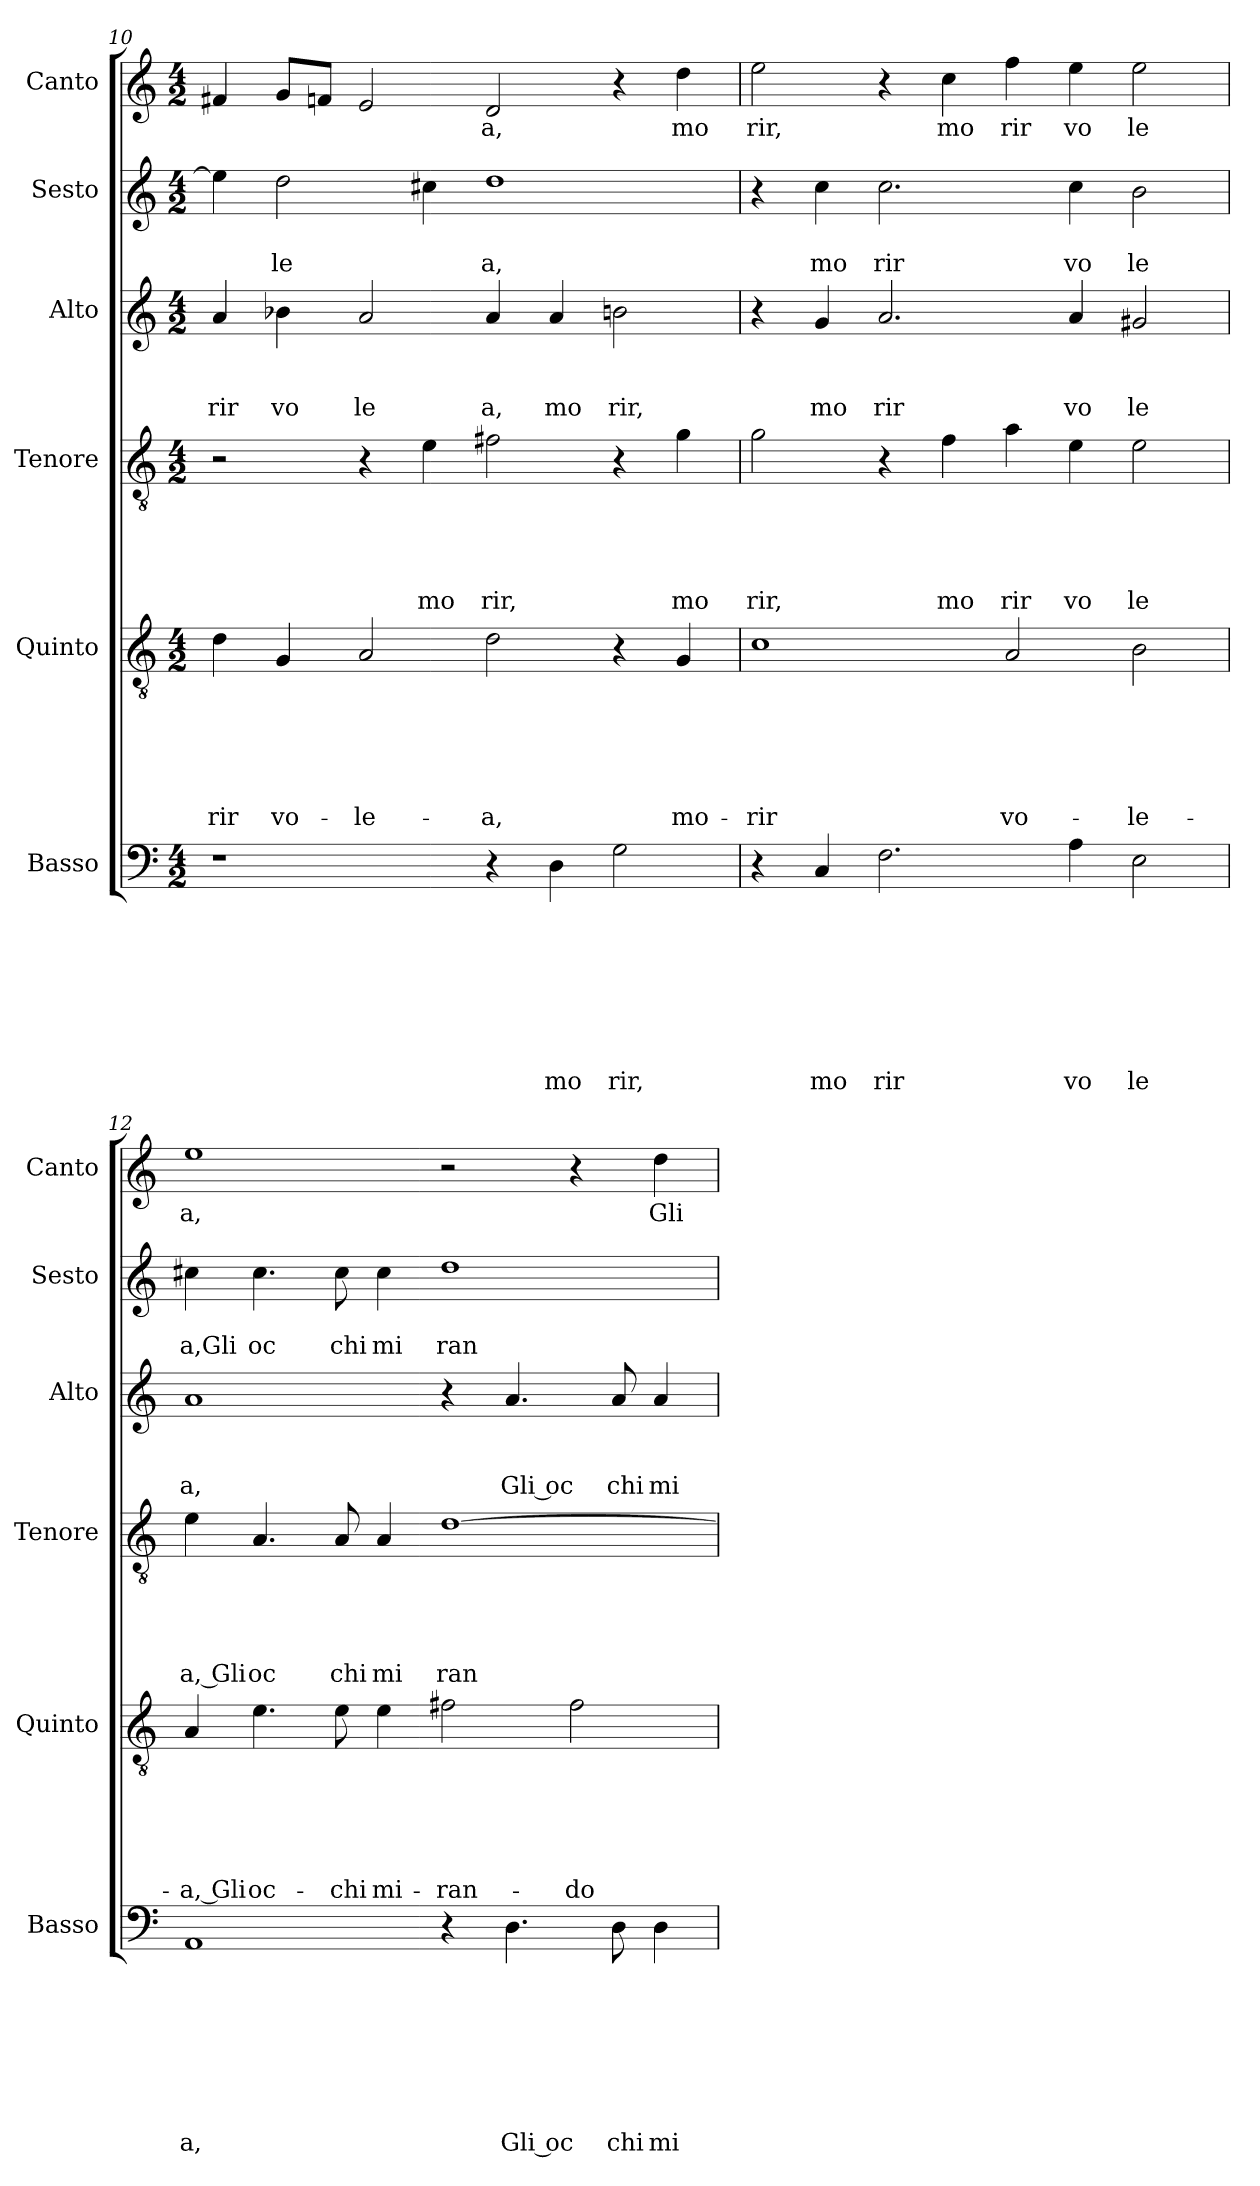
**kern	**text	**text	**text	**text	**text	**text	**text	**text	**kern	**text	**text	**text	**text	**text	**text	**kern	**text	**text	**text	**text	**text	**kern	**text	**text	**text	**kern	**text	**text	**kern	**text
*part6	*part6	*part6	*part6	*part6	*part6	*part6	*part6	*part6	*part5	*part5	*part5	*part5	*part5	*part5	*part5	*part4	*part4	*part4	*part4	*part4	*part4	*part3	*part3	*part3	*part3	*part2	*part2	*part2	*part1	*part1
*staff6	*staff6	*staff6	*staff6	*staff6	*staff6	*staff6	*staff6	*staff6	*staff5	*staff5	*staff5	*staff5	*staff5	*staff5	*staff5	*staff4	*staff4	*staff4	*staff4	*staff4	*staff4	*staff3	*staff3	*staff3	*staff3	*staff2	*staff2	*staff2	*staff1	*staff1
*I"Basso	*	*	*	*	*	*	*	*	*I"Quinto	*	*	*	*	*	*	*I"Tenore	*	*	*	*	*	*I"Alto	*	*	*	*I"Sesto	*	*	*I"Canto	*
*I'Basso	*	*	*	*	*	*	*	*	*I'Quinto	*	*	*	*	*	*	*I'Tenore	*	*	*	*	*	*I'Alto	*	*	*	*I'Sesto	*	*	*I'Canto	*
!!LO:PB:g=z
*clefF4	*	*	*	*	*	*	*	*	*clefGv2	*	*	*	*	*	*	*clefGv2	*	*	*	*	*	*clefG2	*	*	*	*clefG2	*	*	*clefG2	*
*k[]	*	*	*	*	*	*	*	*	*k[]	*	*	*	*	*	*	*k[]	*	*	*	*	*	*k[]	*	*	*	*k[]	*	*	*k[]	*
*C:	*	*	*	*	*	*	*	*	*C:	*	*	*	*	*	*	*C:	*	*	*	*	*	*C:	*	*	*	*C:	*	*	*C:	*
*M4/2	*	*	*	*	*	*	*	*	*M4/2	*	*	*	*	*	*	*M4/2	*	*	*	*	*	*M4/2	*	*	*	*M4/2	*	*	*M4/2	*
=10	=10	=10	=10	=10	=10	=10	=10	=10	=10	=10	=10	=10	=10	=10	=10	=10	=10	=10	=10	=10	=10	=10	=10	=10	=10	=10	=10	=10	=10	=10
!	!	!	!	!	!	!	!	!	!	!	!	!	!	!	!LO:LY:b	!	!	!	!	!	!	!	!	!	!LO:LY:b	!	!	!	!	!
1r	.	.	.	.	.	.	.	.	4d\	.	.	.	.	.	rir	2r	.	.	.	.	.	4a/	.	.	-rir	4ee\]	.	.	4f#X/	.
!	!	!	!	!	!	!	!	!	!	!	!	!	!	!	!LO:LY:b	!	!	!	!	!	!	!	!	!	!LO:LY:b	!	!	!LO:LY:b	!	!
.	.	.	.	.	.	.	.	.	4G/	.	.	.	.	.	vo-	.	.	.	.	.	.	4b-X\	.	.	vo	2dd\	.	le	8g/L	.
.	.	.	.	.	.	.	.	.	.	.	.	.	.	.	.	.	.	.	.	.	.	.	.	.	.	.	.	.	8fn/J	.
!	!	!	!	!	!	!	!	!	!	!	!	!	!	!	!LO:LY:b	!	!	!	!	!	!	!	!	!	!LO:LY:b	!	!	!	!	!
.	.	.	.	.	.	.	.	.	2A/	.	.	.	.	.	-le-	4r	.	.	.	.	.	2a/	.	.	le	.	.	.	2e/	.
!	!	!	!	!	!	!	!	!	!	!	!	!	!	!	!	!	!	!	!	!	!LO:LY:b	!	!	!	!	!	!	!	!	!
.	.	.	.	.	.	.	.	.	.	.	.	.	.	.	.	4e\	.	.	.	.	mo	.	.	.	.	4cc#X\	.	.	.	.
!	!	!	!	!	!	!	!	!	!	!	!	!	!	!	!LO:LY:b	!	!	!	!	!	!LO:LY:b	!	!	!	!LO:LY:b	!	!	!LO:LY:b	!	!LO:LY:b
4r	.	.	.	.	.	.	.	.	2d\	.	.	.	.	.	-a,	2f#X\	.	.	.	.	rir,	4a/	.	.	a,	1dd	.	a,	2d/	-a,
!	!	!	!	!	!	!	!	!LO:LY:b	!	!	!	!	!	!	!	!	!	!	!	!	!	!	!	!	!LO:LY:b	!	!	!	!	!
4D\	.	.	.	.	.	.	.	mo	.	.	.	.	.	.	.	.	.	.	.	.	.	4a/	.	.	mo	.	.	.	.	.
!	!	!	!	!	!	!	!	!LO:LY:b	!	!	!	!	!	!	!	!	!	!	!	!	!	!	!	!	!LO:LY:b	!	!	!	!	!
2G\	.	.	.	.	.	.	.	rir,	4r	.	.	.	.	.	.	4r	.	.	.	.	.	2bn\	.	.	rir,	.	.	.	4r	.
!	!	!	!	!	!	!	!	!	!	!	!	!	!	!	!LO:LY:b	!	!	!	!	!	!LO:LY:b	!	!	!	!	!	!	!	!	!LO:LY:b
.	.	.	.	.	.	.	.	.	4G/	.	.	.	.	.	mo-	4g\	.	.	.	.	mo	.	.	.	.	.	.	.	4dd\	mo
=11	=11	=11	=11	=11	=11	=11	=11	=11	=11	=11	=11	=11	=11	=11	=11	=11	=11	=11	=11	=11	=11	=11	=11	=11	=11	=11	=11	=11	=11	=11
!	!	!	!	!	!	!	!	!	!	!	!	!	!	!	!LO:LY:b	!	!	!	!	!	!LO:LY:b	!	!	!	!	!	!	!	!	!LO:LY:b
4r	.	.	.	.	.	.	.	.	1c	.	.	.	.	.	-rir	2g\	.	.	.	.	rir,	4r	.	.	.	4r	.	.	2ee\	rir,
!	!	!	!	!	!	!	!	!LO:LY:b	!	!	!	!	!	!	!	!	!	!	!	!	!	!	!	!	!LO:LY:b	!	!	!LO:LY:b	!	!
4C/	.	.	.	.	.	.	.	mo	.	.	.	.	.	.	.	.	.	.	.	.	.	4g/	.	.	mo	4cc\	.	mo	.	.
!	!	!	!	!	!	!	!	!LO:LY:b	!	!	!	!	!	!	!	!	!	!	!	!	!	!	!	!	!LO:LY:b	!	!	!LO:LY:b	!	!
2.F\	.	.	.	.	.	.	.	rir	.	.	.	.	.	.	.	4r	.	.	.	.	.	2.a/	.	.	rir	2.cc\	.	rir	4r	.
!	!	!	!	!	!	!	!	!	!	!	!	!	!	!	!	!	!	!	!	!	!LO:LY:b	!	!	!	!	!	!	!	!	!LO:LY:b
.	.	.	.	.	.	.	.	.	.	.	.	.	.	.	.	4f\	.	.	.	.	mo	.	.	.	.	.	.	.	4cc\	mo
!	!	!	!	!	!	!	!	!	!	!	!	!	!	!	!LO:LY:b	!	!	!	!	!	!LO:LY:b	!	!	!	!	!	!	!	!	!LO:LY:b
.	.	.	.	.	.	.	.	.	2A/	.	.	.	.	.	vo-	4a\	.	.	.	.	rir	.	.	.	.	.	.	.	4ff\	rir
!	!	!	!	!	!	!	!	!LO:LY:b	!	!	!	!	!	!	!	!	!	!	!	!	!LO:LY:b	!	!	!	!LO:LY:b	!	!	!LO:LY:b	!	!LO:LY:b
4A\	.	.	.	.	.	.	.	vo	.	.	.	.	.	.	.	4e\	.	.	.	.	vo	4a/	.	.	vo	4cc\	.	vo	4ee\	vo
!	!	!	!	!	!	!	!	!LO:LY:b	!	!	!	!	!	!	!LO:LY:b	!	!	!	!	!	!LO:LY:b	!	!	!	!LO:LY:b	!	!	!LO:LY:b	!	!LO:LY:b
2E\	.	.	.	.	.	.	.	le	2B\	.	.	.	.	.	-le-	2e\	.	.	.	.	le	2g#X/	.	.	le	2b\	.	le	2ee\	le
=12	=12	=12	=12	=12	=12	=12	=12	=12	=12	=12	=12	=12	=12	=12	=12	=12	=12	=12	=12	=12	=12	=12	=12	=12	=12	=12	=12	=12	=12	=12
!	!	!	!	!	!	!	!	!LO:LY:b	!	!	!	!	!	!	!LO:LY:b	!	!	!	!	!	!LO:LY:b	!	!	!	!LO:LY:b	!	!	!LO:LY:b	!	!LO:LY:b
1AA	.	.	.	.	.	.	.	a,	4A/	.	.	.	.	.	-a, Gli	4e\	.	.	.	.	a, Gli	1a	.	.	a,	4cc#X\	.	a,Gli	1ee	a,
!	!	!	!	!	!	!	!	!	!	!	!	!	!	!	!LO:LY:b	!	!	!	!	!	!LO:LY:b	!	!	!	!	!	!	!LO:LY:b	!	!
.	.	.	.	.	.	.	.	.	4.e\	.	.	.	.	.	oc-	4.A/	.	.	.	.	oc	.	.	.	.	4.cc#\	.	oc	.	.
!	!	!	!	!	!	!	!	!	!	!	!	!	!	!	!LO:LY:b	!	!	!	!	!	!LO:LY:b	!	!	!	!	!	!	!LO:LY:b	!	!
.	.	.	.	.	.	.	.	.	8e\	.	.	.	.	.	-chi	8A/	.	.	.	.	chi	.	.	.	.	8cc#\	.	chi	.	.
!	!	!	!	!	!	!	!	!	!	!	!	!	!	!	!LO:LY:b	!	!	!	!	!	!LO:LY:b	!	!	!	!	!	!	!LO:LY:b	!	!
.	.	.	.	.	.	.	.	.	4e\	.	.	.	.	.	mi-	4A/	.	.	.	.	mi	.	.	.	.	4cc#\	.	mi	.	.
!	!	!	!	!	!	!	!	!	!	!	!	!	!	!	!LO:LY:b	!	!	!	!	!	!LO:LY:b	!	!	!	!	!	!	!LO:LY:b	!	!
4r	.	.	.	.	.	.	.	.	2f#X\	.	.	.	.	.	-ran-	[>1d	.	.	.	.	ran	4r	.	.	.	1dd	.	ran	2r	.
!	!	!	!	!	!	!	!	!LO:LY:b:rj	!	!	!	!	!	!	!	!	!	!	!	!	!	!	!	!	!LO:LY:b:rj	!	!	!	!	!
4.D\	.	.	.	.	.	.	.	Gli oc	.	.	.	.	.	.	.	.	.	.	.	.	.	4.a/	.	.	Gli oc	.	.	.	.	.
!	!	!	!	!	!	!	!	!	!	!	!	!	!	!	!LO:LY:b	!	!	!	!	!	!	!	!	!	!	!	!	!	!	!
.	.	.	.	.	.	.	.	.	2f#\	.	.	.	.	.	-do	.	.	.	.	.	.	.	.	.	.	.	.	.	4r	.
!	!	!	!	!	!	!	!	!LO:LY:b	!	!	!	!	!	!	!	!	!	!	!	!	!	!	!	!	!LO:LY:b	!	!	!	!	!
8D\	.	.	.	.	.	.	.	chi	.	.	.	.	.	.	.	.	.	.	.	.	.	8a/	.	.	chi	.	.	.	.	.
!	!	!	!	!	!	!	!	!LO:LY:b	!	!	!	!	!	!	!	!	!	!	!	!	!	!	!	!	!LO:LY:b	!	!	!	!	!LO:LY:b
4D\	.	.	.	.	.	.	.	mi	.	.	.	.	.	.	.	.	.	.	.	.	.	4a/	.	.	mi	.	.	.	4dd\	Gli
=	=	=	=	=	=	=	=	=	=	=	=	=	=	=	=	=	=	=	=	=	=	=	=	=	=	=	=	=	=	=
*-	*-	*-	*-	*-	*-	*-	*-	*-	*-	*-	*-	*-	*-	*-	*-	*-	*-	*-	*-	*-	*-	*-	*-	*-	*-	*-	*-	*-	*-	*-
